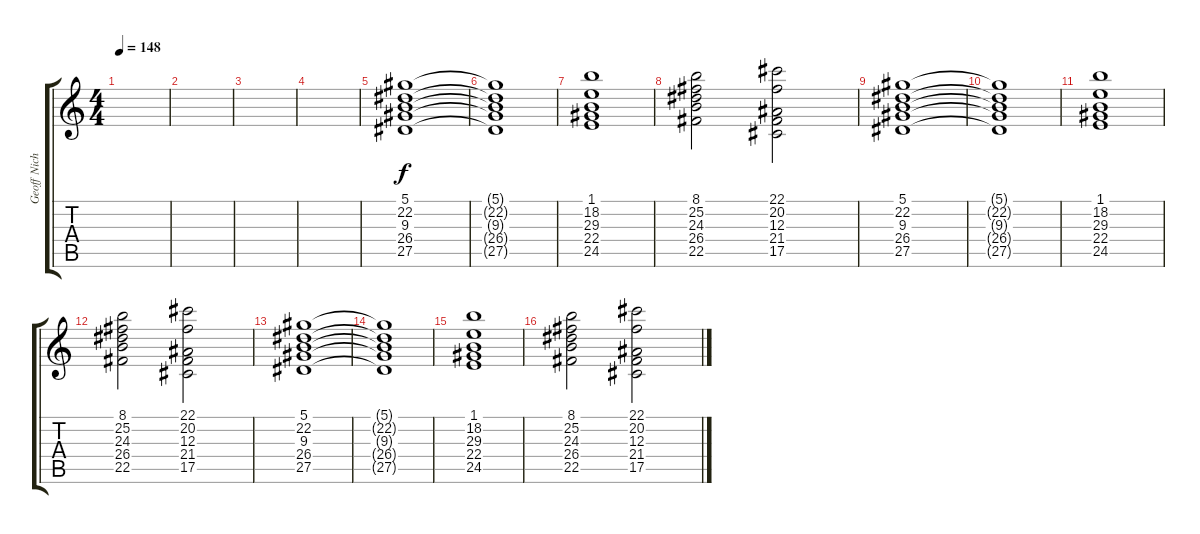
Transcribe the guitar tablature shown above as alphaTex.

\track ("Geoff Nicholls" "Geoff Nich") {instrument stringensemble2}
\staff {score tabs}
\tuning (Eb4 Bb3 Gb3 Db3 Ab2 Eb2) {hide}
\ts (4 4)
\tempo 148
\clef g2
\ks aminor
|
|
|
|
(5.1 22.2 9.3 26.4 27.5).1 |
(5.1{t} 22.2{t} 9.3{t} 26.4{t} 27.5{t}).1 |
(1.1 18.2 29.3 22.4 24.5).1 |
(8.1 25.2 24.3 26.4 22.5).2 (22.1 20.2 12.3 21.4 17.5).2 |
(5.1 22.2 9.3 26.4 27.5).1 |
(5.1{t} 22.2{t} 9.3{t} 26.4{t} 27.5{t}).1 |
(1.1 18.2 29.3 22.4 24.5).1 |
(8.1 25.2 24.3 26.4 22.5).2 (22.1 20.2 12.3 21.4 17.5).2 |
(5.1 22.2 9.3 26.4 27.5).1 |
(5.1{t} 22.2{t} 9.3{t} 26.4{t} 27.5{t}).1 |
(1.1 18.2 29.3 22.4 24.5).1 |
(8.1 25.2 24.3 26.4 22.5).2 (22.1 20.2 12.3 21.4 17.5).2
